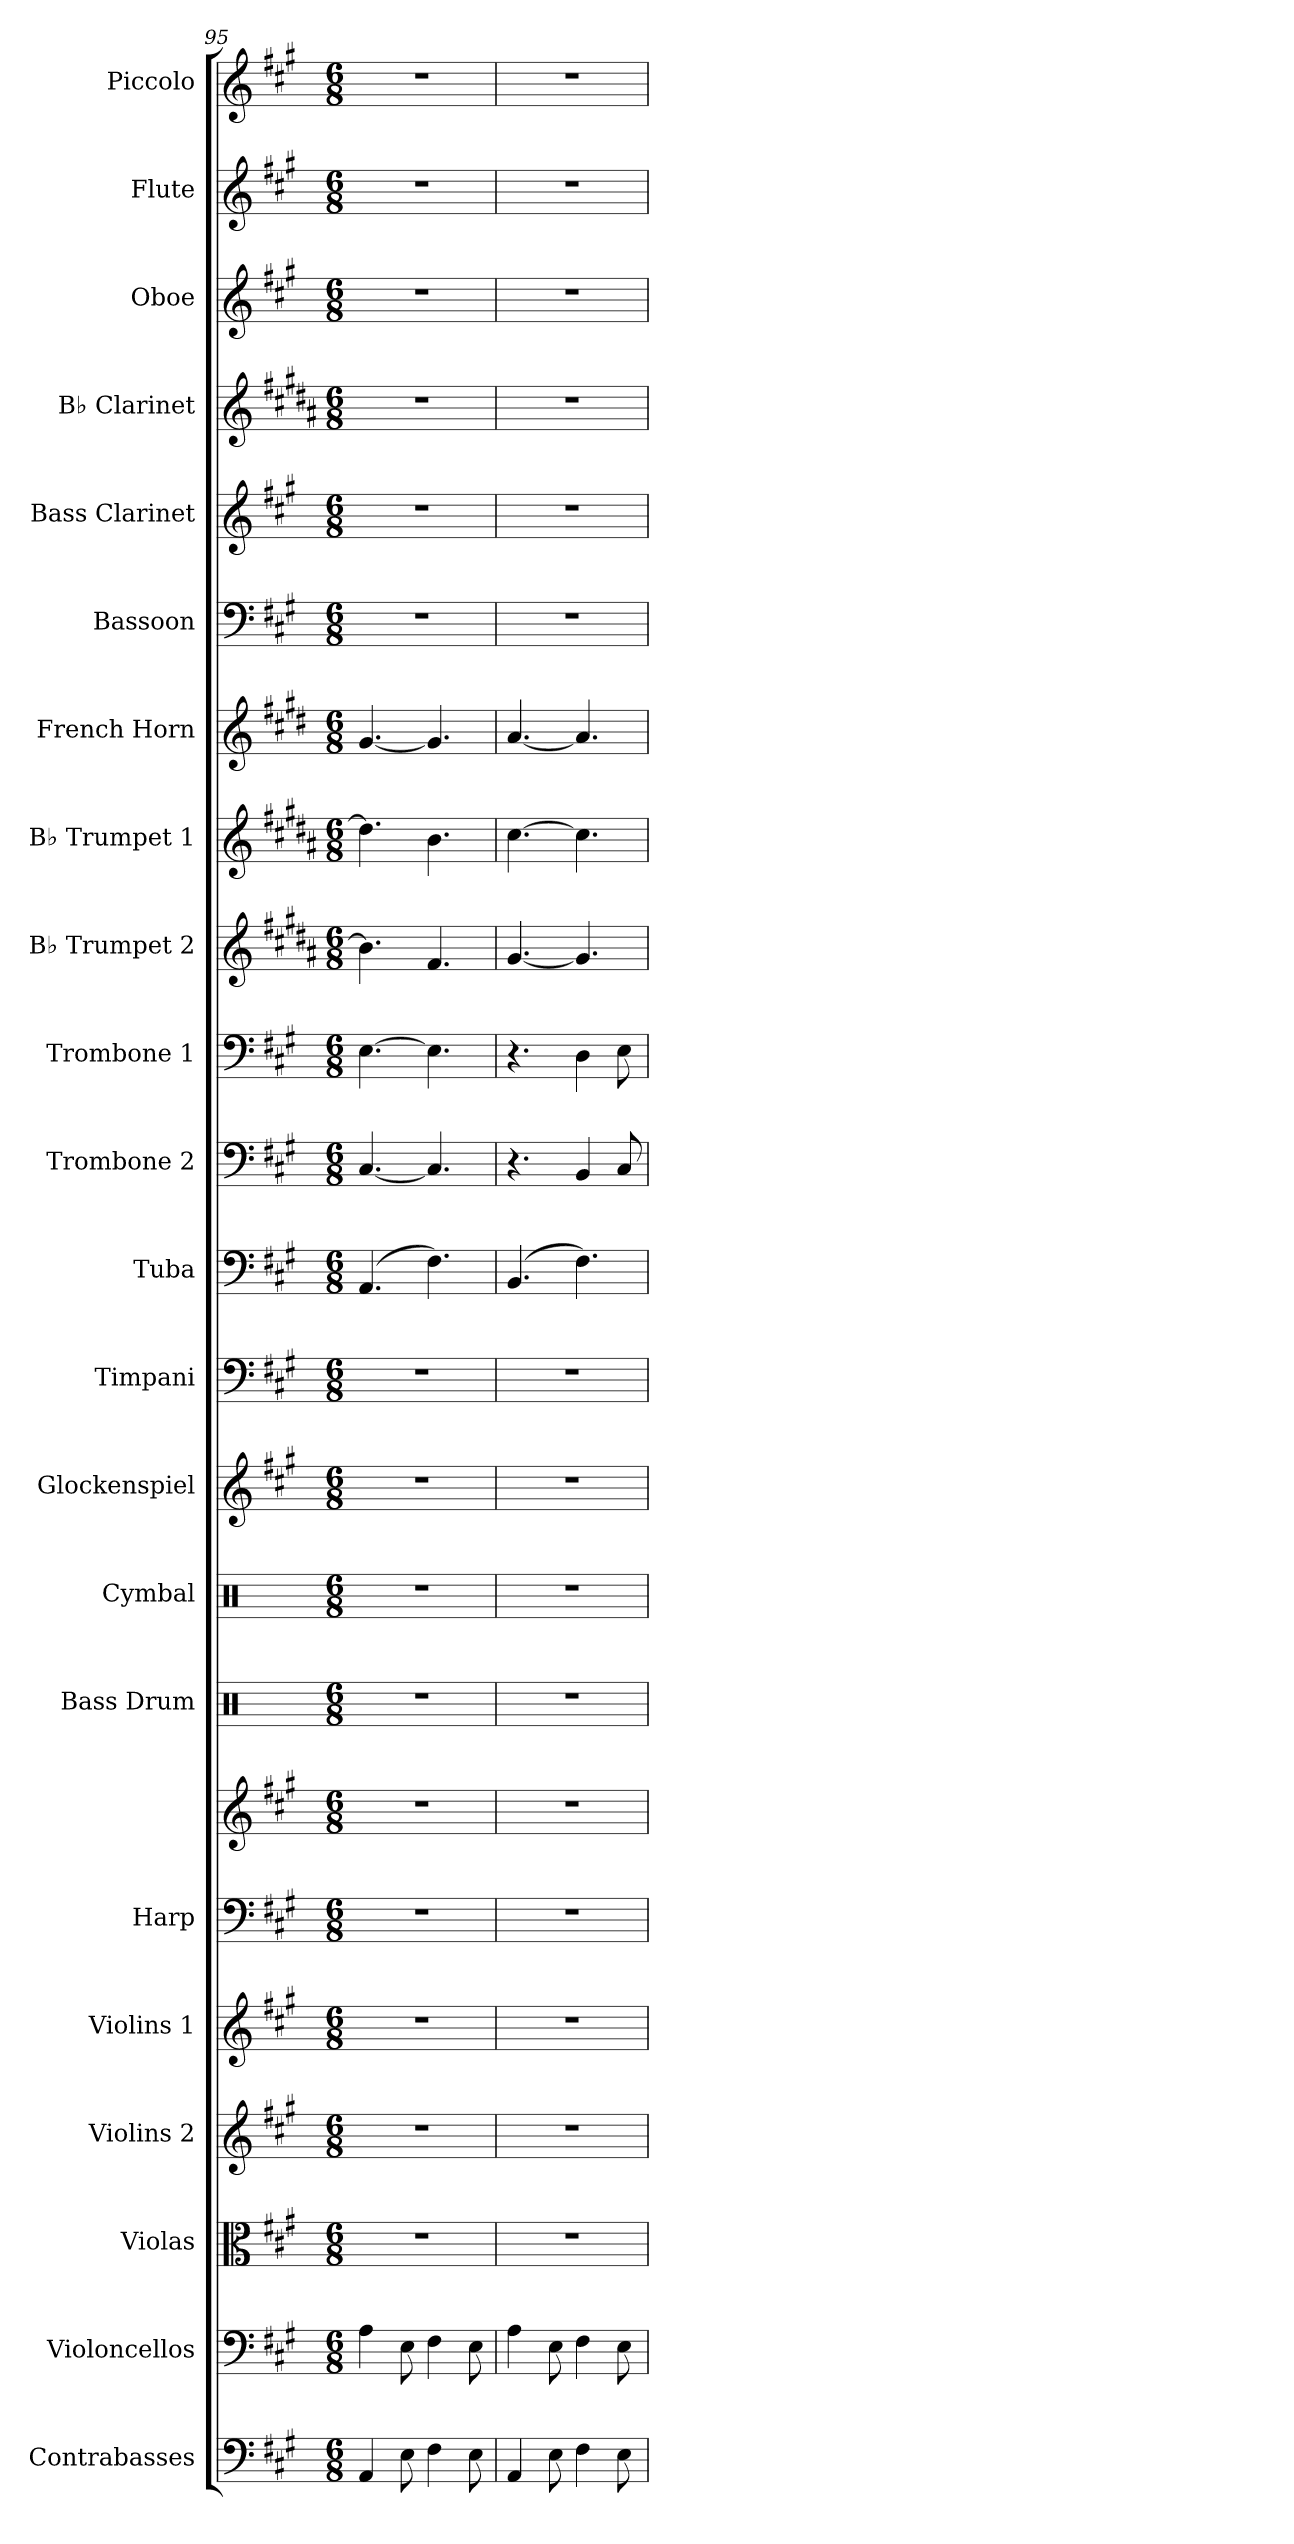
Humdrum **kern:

**kern	**kern	**kern	**kern	**kern	**kern	**kern	**kern	**kern	**kern	**kern	**kern	**kern	**kern	**kern	**kern	**kern	**kern	**kern	**kern	**kern	**kern	**kern
*part22	*part21	*part20	*part19	*part18	*part17	*part17	*part16	*part15	*part14	*part13	*part12	*part11	*part10	*part9	*part8	*part7	*part6	*part5	*part4	*part3	*part2	*part1
*staff23	*staff22	*staff21	*staff20	*staff19	*staff18	*staff17	*staff16	*staff15	*staff14	*staff13	*staff12	*staff11	*staff10	*staff9	*staff8	*staff7	*staff6	*staff5	*staff4	*staff3	*staff2	*staff1
*I"Contrabasses	*I"Violoncellos	*I"Violas	*I"Violins 2	*I"Violins 1	*I"Harp	*	*I"Bass Drum	*I"Cymbal	*I"Glockenspiel	*I"Timpani	*I"Tuba	*I"Trombone 2	*I"Trombone 1	*I"B♭ Trumpet 2	*I"B♭ Trumpet 1	*I"French Horn	*I"Bassoon	*I"Bass Clarinet	*I"B♭ Clarinet	*I"Oboe	*I"Flute	*I"Piccolo
*I'Cbs.	*I'Vcs.	*I'Vlas.	*I'Vlns. 2	*I'Vlns. 1	*I'Hrp.	*	*I'B. Dr.	*I'Cym.	*I'Glock.	*I'Timp.	*I'Tba.	*I'Tbn. 2	*I'Tbn. 1	*I'B♭ Tpt. 2	*I'B♭ Tpt. 1	*I'F Hn.	*I'Bsn.	*I'B. Cl.	*I'B♭ Cl.	*I'Ob.	*I'Fl.	*I'Picc.
*clefF4	*clefF4	*clefC3	*clefG2	*clefG2	*clefF4	*clefG2	*clefX	*clefX	*clefG2	*clefF4	*clefF4	*clefF4	*clefF4	*clefG2	*clefG2	*clefG2	*clefF4	*clefG2	*clefG2	*clefG2	*clefG2	*clefG2
*ITrd7c12	*	*	*	*	*	*	*	*	*ITrd-14c-24	*	*	*	*	*ITrd1c2	*ITrd1c2	*ITrd4c7	*	*ITrd8c14	*ITrd1c2	*	*	*ITrd-7c-12
*k[f#c#g#]	*k[f#c#g#]	*k[f#c#g#]	*k[f#c#g#]	*k[f#c#g#]	*k[f#c#g#]	*k[f#c#g#]	*k[]	*k[]	*k[f#c#g#]	*k[f#c#g#]	*k[f#c#g#]	*k[f#c#g#]	*k[f#c#g#]	*k[f#c#g#]	*k[f#c#g#]	*k[f#c#g#]	*k[f#c#g#]	*k[f#c#g#]	*k[f#c#g#]	*k[f#c#g#]	*k[f#c#g#]	*k[f#c#g#]
*M6/8	*M6/8	*M6/8	*M6/8	*M6/8	*M6/8	*M6/8	*M6/8	*M6/8	*M6/8	*M6/8	*M6/8	*M6/8	*M6/8	*M6/8	*M6/8	*M6/8	*M6/8	*M6/8	*M6/8	*M6/8	*M6/8	*M6/8
=95	=95	=95	=95	=95	=95	=95	=95	=95	=95	=95	=95	=95	=95	=95	=95	=95	=95	=95	=95	=95	=95	=95
4AAA/	4A\	2.r	2.r	2.r	2.r	2.r	2.r	2.r	2.r	2.r	(>4.AA/	[4.C#/	[4.E\	4.a\]	4.cc#\]	[4.c#/	2.r	2.r	2.r	2.r	2.r	2.r
8EE\	8E\	.	.	.	.	.	.	.	.	.	.	.	.	.	.	.	.	.	.	.	.	.
4FF#\	4F#\	.	.	.	.	.	.	.	.	.	4.F#\)	4.C#/]	4.E\]	4.e/	4.a\	4.c#/]	.	.	.	.	.	.
8EE\	8E\	.	.	.	.	.	.	.	.	.	.	.	.	.	.	.	.	.	.	.	.	.
=96	=96	=96	=96	=96	=96	=96	=96	=96	=96	=96	=96	=96	=96	=96	=96	=96	=96	=96	=96	=96	=96	=96
4AAA/	4A\	2.r	2.r	2.r	2.r	2.r	2.r	2.r	2.r	2.r	(>4.BB/	4.r	4.r	[4.f#/	[4.b\	[4.d/	2.r	2.r	2.r	2.r	2.r	2.r
8EE\	8E\	.	.	.	.	.	.	.	.	.	.	.	.	.	.	.	.	.	.	.	.	.
4FF#\	4F#\	.	.	.	.	.	.	.	.	.	4.F#\)	4BB/	4D\	4.f#/]	4.b\]	4.d/]	.	.	.	.	.	.
8EE\	8E\	.	.	.	.	.	.	.	.	.	.	8C#/	8E\	.	.	.	.	.	.	.	.	.
=	=	=	=	=	=	=	=	=	=	=	=	=	=	=	=	=	=	=	=	=	=	=
*-	*-	*-	*-	*-	*-	*-	*-	*-	*-	*-	*-	*-	*-	*-	*-	*-	*-	*-	*-	*-	*-	*-
